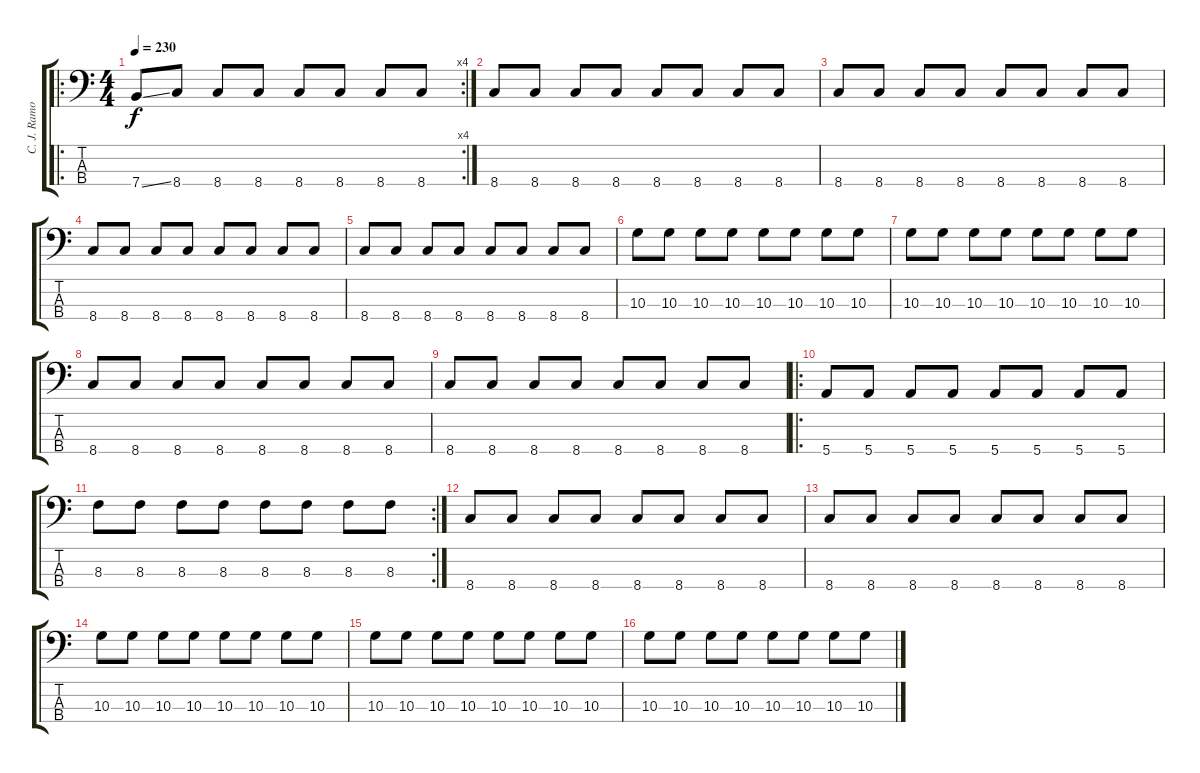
\track ("C. J. Ramone" "C. J. Ramo") {instrument electricbassfinger}
\staff {score tabs}
\tuning (G2 D2 A1 E1) {hide}
\ro
\rc 4
\ts (4 4)
\tempo 230
\clef f4
\ks c
7.4{ss}.8{dy f instrument electricbassfinger} 8.4.8 8.4.8 8.4.8 8.4.8 8.4.8 8.4.8 8.4.8 |
8.4.8 8.4.8 8.4.8 8.4.8 8.4.8 8.4.8 8.4.8 8.4.8 |
8.4.8 8.4.8 8.4.8 8.4.8 8.4.8 8.4.8 8.4.8 8.4.8 |
8.4.8 8.4.8 8.4.8 8.4.8 8.4.8 8.4.8 8.4.8 8.4.8 |
8.4.8 8.4.8 8.4.8 8.4.8 8.4.8 8.4.8 8.4.8 8.4.8 |
10.3.8 10.3.8 10.3.8 10.3.8 10.3.8 10.3.8 10.3.8 10.3.8 |
10.3.8 10.3.8 10.3.8 10.3.8 10.3.8 10.3.8 10.3.8 10.3.8 |
8.4.8 8.4.8 8.4.8 8.4.8 8.4.8 8.4.8 8.4.8 8.4.8 |
8.4.8 8.4.8 8.4.8 8.4.8 8.4.8 8.4.8 8.4.8 8.4.8 |
\ro
5.4.8 5.4.8 5.4.8 5.4.8 5.4.8 5.4.8 5.4.8 5.4.8 |
\rc 2
8.3.8 8.3.8 8.3.8 8.3.8 8.3.8 8.3.8 8.3.8 8.3.8 |
8.4.8 8.4.8 8.4.8 8.4.8 8.4.8 8.4.8 8.4.8 8.4.8 |
8.4.8 8.4.8 8.4.8 8.4.8 8.4.8 8.4.8 8.4.8 8.4.8 |
10.3.8 10.3.8 10.3.8 10.3.8 10.3.8 10.3.8 10.3.8 10.3.8 |
10.3.8 10.3.8 10.3.8 10.3.8 10.3.8 10.3.8 10.3.8 10.3.8 |
10.3.8 10.3.8 10.3.8 10.3.8 10.3.8 10.3.8 10.3.8 10.3.8
